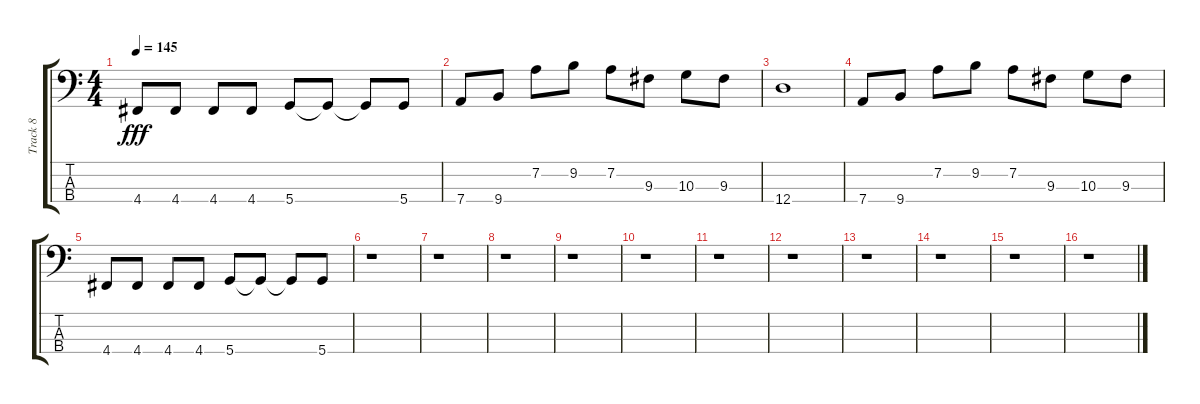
\track ("Track 8" "Track 8") {instrument electricbassfinger}
\staff {score tabs}
\tuning (G2 D2 A1 D1) {hide}
\ts (4 4)
\tempo 145
\clef f4
\ks c
4.4.8{dy fff} 4.4.8 4.4.8 4.4.8 5.4.8 5.4{t}.8 5.4{t}.8 5.4.8 |
7.4.8 9.4.8 7.2.8 9.2.8 7.2.8 9.3.8 10.3.8 9.3.8 |
12.4.1 |
7.4.8 9.4.8 7.2.8 9.2.8 7.2.8 9.3.8 10.3.8 9.3.8 |
4.4.8 4.4.8 4.4.8 4.4.8 5.4.8 5.4{t}.8 5.4{t}.8 5.4.8 |
r.1 |
r.1 |
r.1 |
r.1 |
r.1 |
r.1 |
r.1 |
r.1 |
r.1 |
r.1 |
r.1
